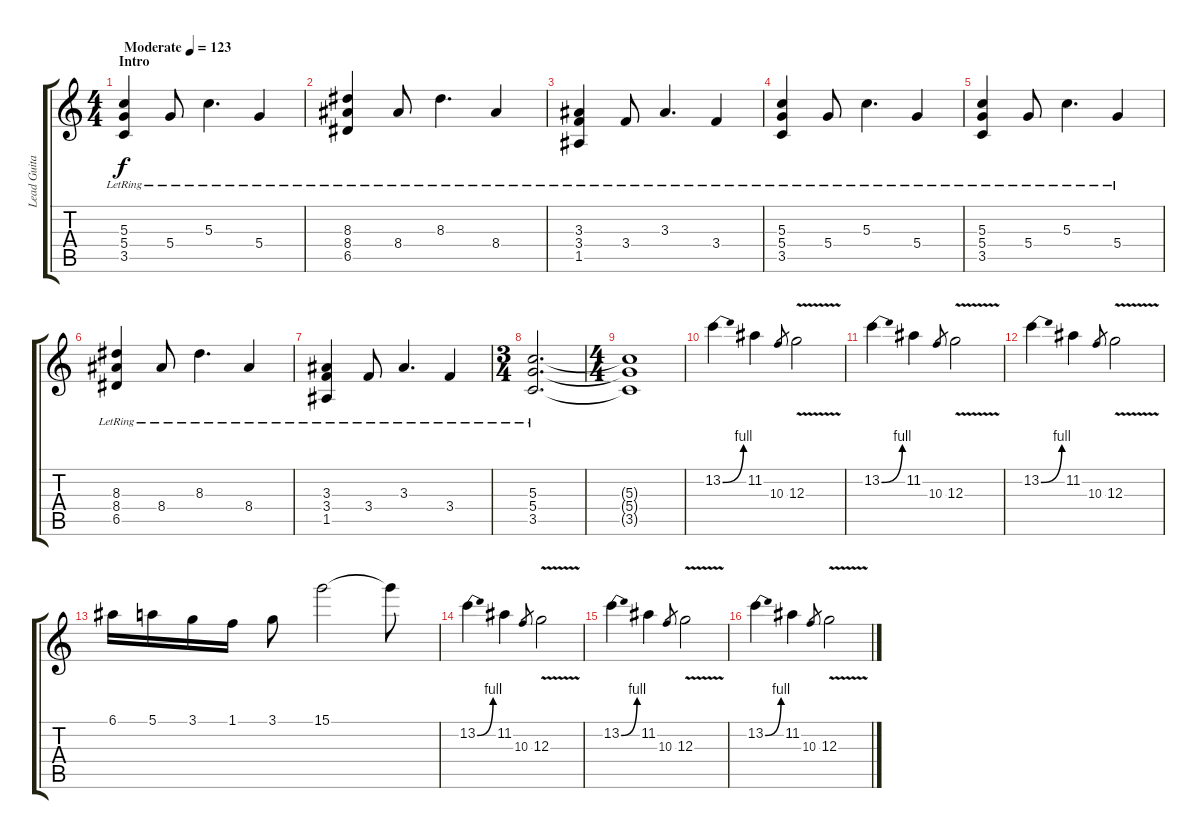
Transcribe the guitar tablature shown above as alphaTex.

\track ("Lead Guitar II" "Lead Guita") {instrument distortionguitar}
\staff {score tabs}
\tuning (E4 B3 G3 D3 A2 E2) {hide}
\ts (4 4)
\section ("" "Intro")
\tempo (123 "Moderate")
\clef g2
\ks c
(5.3{lr} 5.4{lr} 3.5{lr}).4{dy f instrument distortionguitar} 5.4{lr}.8 5.3{lr}.4{d} 5.4{lr}.4 |
(8.3{lr} 8.4{lr} 6.5{lr}).4 8.4{lr}.8 8.3{lr}.4{d} 8.4{lr}.4 |
(3.3{lr} 3.4{lr} 1.5{lr}).4 3.4{lr}.8 3.3{lr}.4{d} 3.4{lr}.4 |
(5.3{lr} 5.4{lr} 3.5{lr}).4 5.4{lr}.8 5.3{lr}.4{d} 5.4{lr}.4 |
(5.3{lr} 5.4{lr} 3.5{lr}).4 5.4{lr}.8 5.3{lr}.4{d} 5.4{lr}.4 |
(8.3{lr} 8.4{lr} 6.5{lr}).4 8.4{lr}.8 8.3{lr}.4{d} 8.4{lr}.4 |
(3.3{lr} 3.4{lr} 1.5{lr}).4 3.4{lr}.8 3.3{lr}.4{d} 3.4{lr}.4 |
\ts (3 4)
(5.3{lr} 5.4{lr} 3.5{lr}).2{d} |
\ts (4 4)
(5.3{t} 5.4{t} 3.5{t}).1 |
13.2{be (bend 0 0 60 4)}.4 11.2.4 10.3.8{gr} 12.3{v}.2 |
13.2{be (bend 0 0 60 4)}.4 11.2.4 10.3.8{gr} 12.3{v}.2 |
13.2{be (bend 0 0 60 4)}.4 11.2.4 10.3.8{gr} 12.3{v}.2 |
6.1.16 5.1.16 3.1.16 1.1.16 3.1.8 15.1.2 15.1{t}.8 |
13.2{be (bend 0 0 60 4)}.4 11.2.4 10.3.8{gr} 12.3{v}.2 |
13.2{be (bend 0 0 60 4)}.4 11.2.4 10.3.8{gr} 12.3{v}.2 |
13.2{be (bend 0 0 60 4)}.4 11.2.4 10.3.8{gr} 12.3{v}.2
